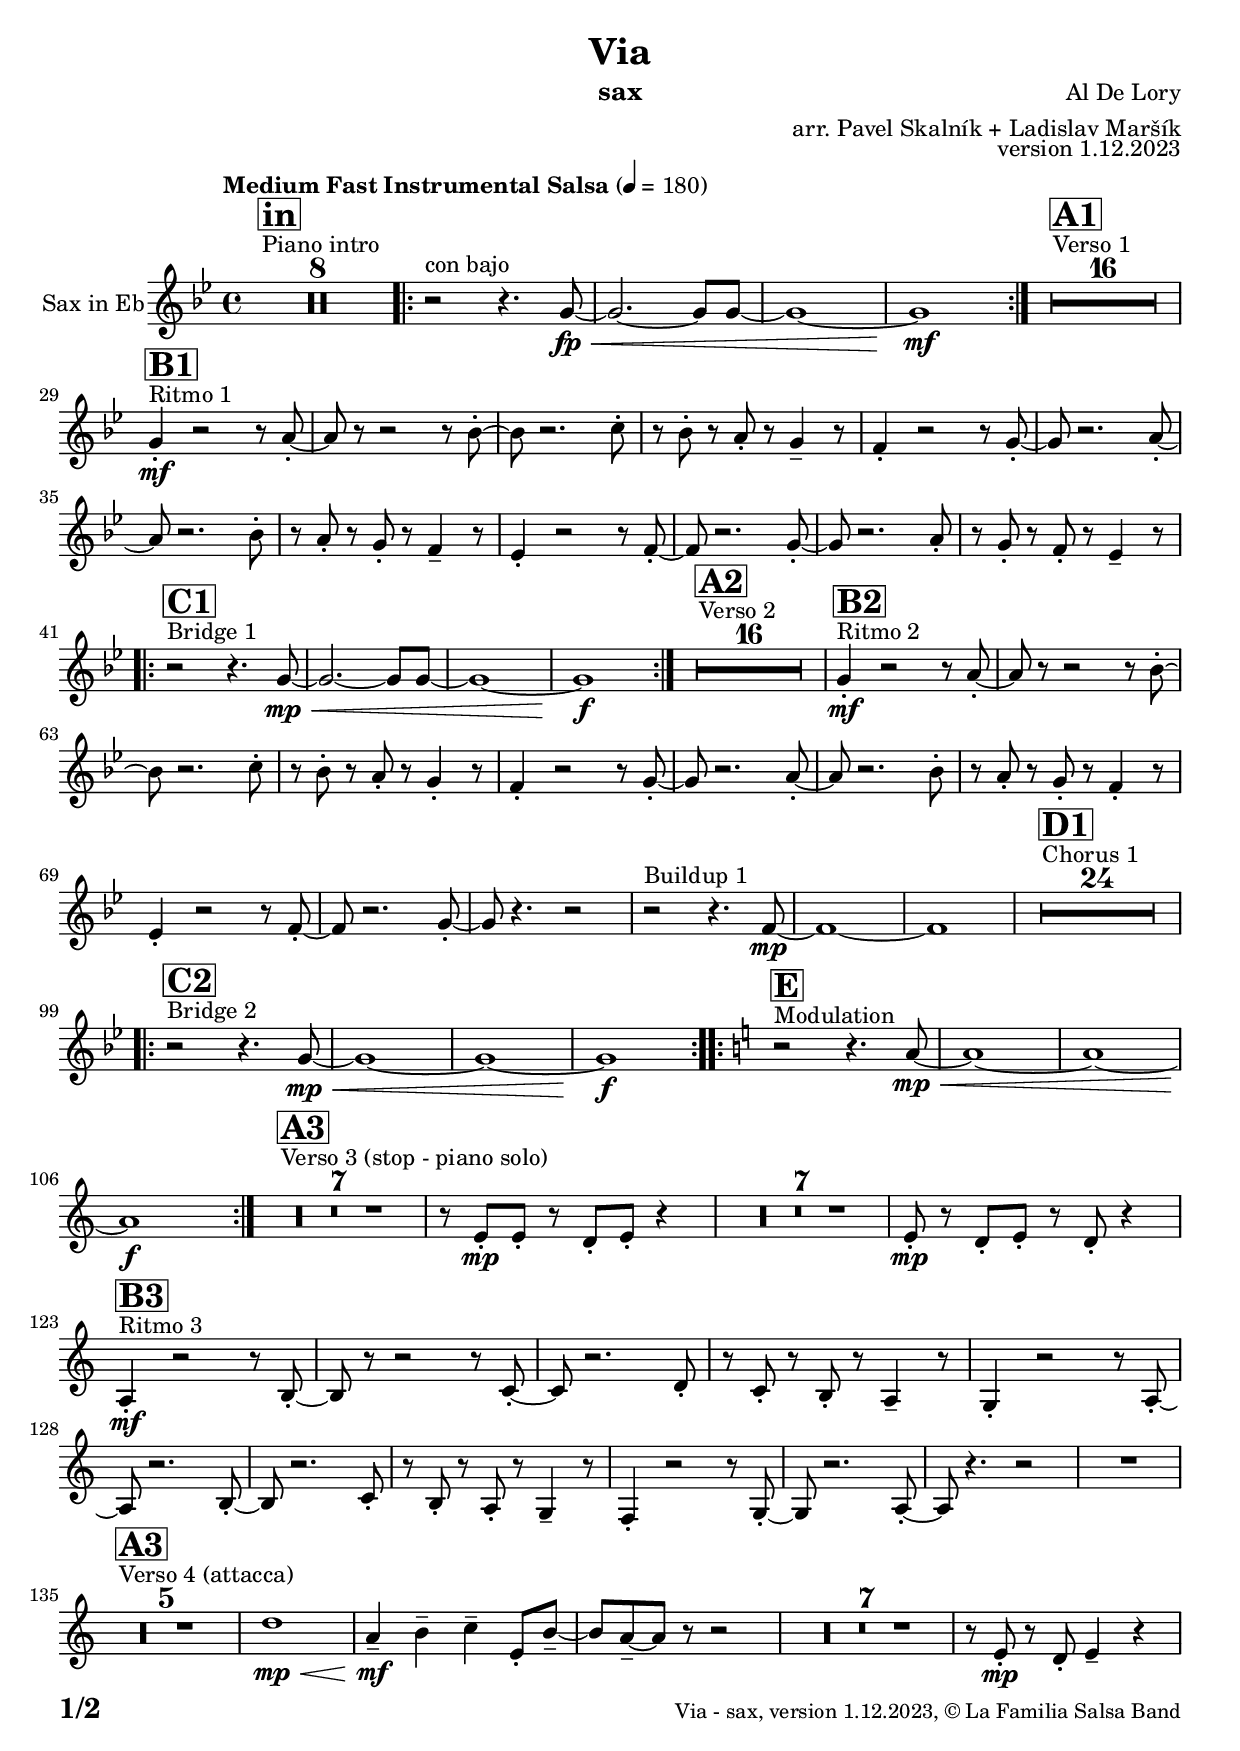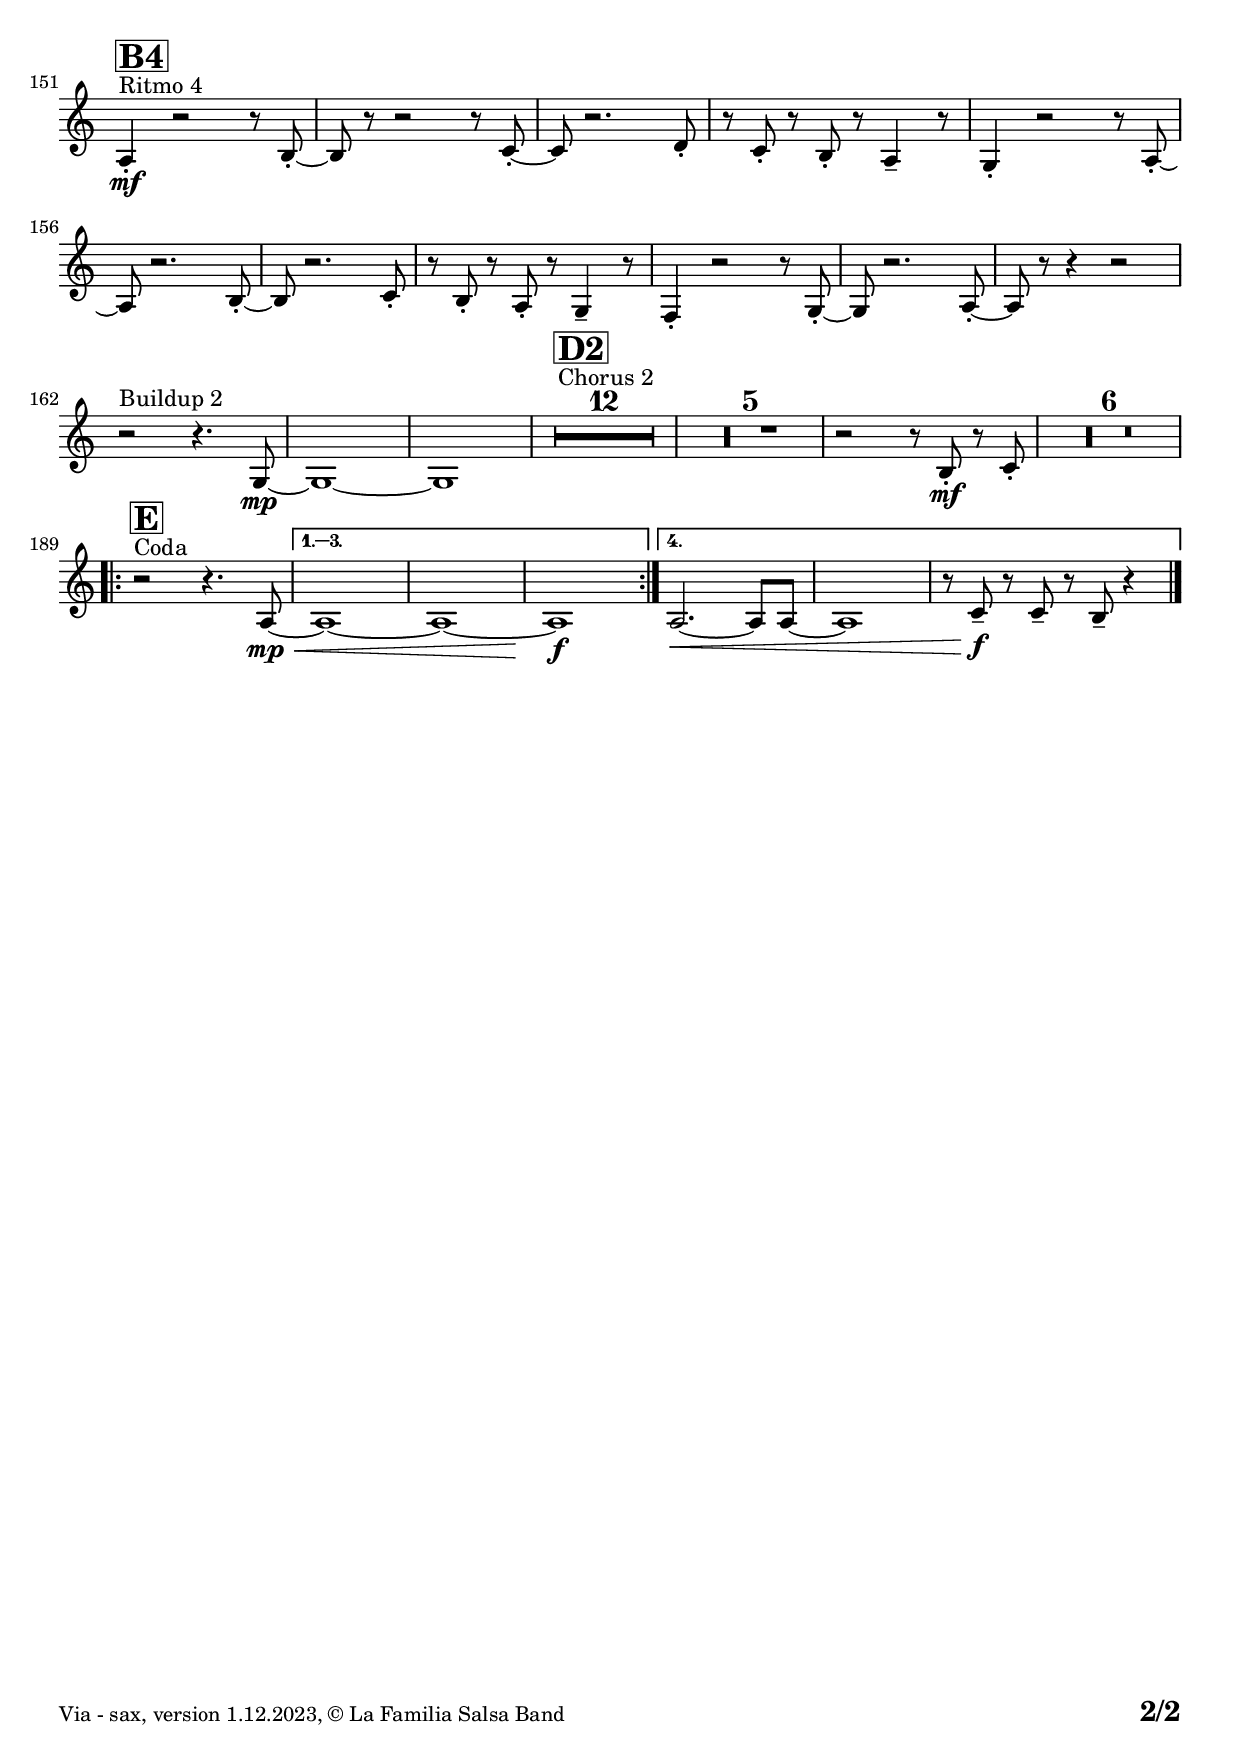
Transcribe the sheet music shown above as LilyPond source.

\version "2.24.0"

% Sheet revision 2022_09

\header {
  title = "Via"
  instrument = "sax"
  composer = "Al De Lory"
  arranger = "arr. Pavel Skalník + Ladislav Maršík"
  opus = "version 1.12.2023"
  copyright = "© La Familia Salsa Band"
}

inst =
#(define-music-function
  (string)
  (string?)
  #{ <>^\markup \abs-fontsize #16 \bold \box #string #})

makePercent = #(define-music-function (note) (ly:music?)
                 (make-music 'PercentEvent 'length (ly:music-length note)))

#(define (test-stencil grob text)
   (let* ((orig (ly:grob-original grob))
          (siblings (ly:spanner-broken-into orig)) ; have we been split?
          (refp (ly:grob-system grob))
          (left-bound (ly:spanner-bound grob LEFT))
          (right-bound (ly:spanner-bound grob RIGHT))
          (elts-L (ly:grob-array->list (ly:grob-object left-bound 'elements)))
          (elts-R (ly:grob-array->list (ly:grob-object right-bound 'elements)))
          (break-alignment-L
           (filter
            (lambda (elt) (grob::has-interface elt 'break-alignment-interface))
            elts-L))
          (break-alignment-R
           (filter
            (lambda (elt) (grob::has-interface elt 'break-alignment-interface))
            elts-R))
          (break-alignment-L-ext (ly:grob-extent (car break-alignment-L) refp X))
          (break-alignment-R-ext (ly:grob-extent (car break-alignment-R) refp X))
          (num
           (markup text))
          (num
           (if (or (null? siblings)
                   (eq? grob (car siblings)))
               num
               (make-parenthesize-markup num)))
          (num (grob-interpret-markup grob num))
          (num-stil-ext-X (ly:stencil-extent num X))
          (num-stil-ext-Y (ly:stencil-extent num Y))
          (num (ly:stencil-aligned-to num X CENTER))
          (num
           (ly:stencil-translate-axis
            num
            (+ (interval-length break-alignment-L-ext)
               (* 0.5
                  (- (car break-alignment-R-ext)
                     (cdr break-alignment-L-ext))))
            X))
          (bracket-L
           (markup
            #:path
            0.1 ; line-thickness
            `((moveto 0.5 ,(* 0.5 (interval-length num-stil-ext-Y)))
              (lineto ,(* 0.5
                          (- (car break-alignment-R-ext)
                             (cdr break-alignment-L-ext)
                             (interval-length num-stil-ext-X)))
                      ,(* 0.5 (interval-length num-stil-ext-Y)))
              (closepath)
              (rlineto 0.0
                       ,(if (or (null? siblings) (eq? grob (car siblings)))
                            -1.0 0.0)))))
          (bracket-R
           (markup
            #:path
            0.1
            `((moveto ,(* 0.5
                          (- (car break-alignment-R-ext)
                             (cdr break-alignment-L-ext)
                             (interval-length num-stil-ext-X)))
                      ,(* 0.5 (interval-length num-stil-ext-Y)))
              (lineto 0.5
                      ,(* 0.5 (interval-length num-stil-ext-Y)))
              (closepath)
              (rlineto 0.0
                       ,(if (or (null? siblings) (eq? grob (last siblings)))
                            -1.0 0.0)))))
          (bracket-L (grob-interpret-markup grob bracket-L))
          (bracket-R (grob-interpret-markup grob bracket-R))
          (num (ly:stencil-combine-at-edge num X LEFT bracket-L 0.4))
          (num (ly:stencil-combine-at-edge num X RIGHT bracket-R 0.4)))
     num))

#(define-public (Measure_attached_spanner_engraver context)
   (let ((span '())
         (finished '())
         (event-start '())
         (event-stop '()))
     (make-engraver
      (listeners ((measure-counter-event engraver event)
                  (if (= START (ly:event-property event 'span-direction))
                      (set! event-start event)
                      (set! event-stop event))))
      ((process-music trans)
       (if (ly:stream-event? event-stop)
           (if (null? span)
               (ly:warning "You're trying to end a measure-attached spanner but you haven't started one.")
               (begin (set! finished span)
                 (ly:engraver-announce-end-grob trans finished event-start)
                 (set! span '())
                 (set! event-stop '()))))
       (if (ly:stream-event? event-start)
           (begin (set! span (ly:engraver-make-grob trans 'MeasureCounter event-start))
             (set! event-start '()))))
      ((stop-translation-timestep trans)
       (if (and (ly:spanner? span)
                (null? (ly:spanner-bound span LEFT))
                (moment<=? (ly:context-property context 'measurePosition) ZERO-MOMENT))
           (ly:spanner-set-bound! span LEFT
                                  (ly:context-property context 'currentCommandColumn)))
       (if (and (ly:spanner? finished)
                (moment<=? (ly:context-property context 'measurePosition) ZERO-MOMENT))
           (begin
            (if (null? (ly:spanner-bound finished RIGHT))
                (ly:spanner-set-bound! finished RIGHT
                                       (ly:context-property context 'currentCommandColumn)))
            (set! finished '())
            (set! event-start '())
            (set! event-stop '()))))
      ((finalize trans)
       (if (ly:spanner? finished)
           (begin
            (if (null? (ly:spanner-bound finished RIGHT))
                (set! (ly:spanner-bound finished RIGHT)
                      (ly:context-property context 'currentCommandColumn)))
            (set! finished '())))
       (if (ly:spanner? span)
           (begin
            (ly:warning "I think there's a dangling measure-attached spanner :-(")
            (ly:grob-suicide! span)
            (set! span '())))))))

\layout {
  \context {
    \Staff
    \consists #Measure_attached_spanner_engraver
    \override MeasureCounter.font-encoding = #'latin1
    \override MeasureCounter.font-size = 0
    \override MeasureCounter.outside-staff-padding = 2
    \override MeasureCounter.outside-staff-horizontal-padding = #0
  }
}

repeatBracket = #(define-music-function
                  (parser location N note)
                  (number? ly:music?)
                  #{
                    \override Staff.MeasureCounter.stencil =
                    #(lambda (grob) (test-stencil grob #{ #(string-append(number->string N) "x") #} ))
                    \startMeasureCount
                    \repeat volta #N { $note }
                    \stopMeasureCount
                  #}
                  )

Sax = \new Voice
%\transpose c a'
\relative c'' {
  \set Staff.instrumentName = \markup {
    \center-align { "Sax in Eb" }
  }
  \set Staff.midiInstrument = "Trombone"
  \set Staff.midiMaximumVolume = #1.0

  \key g \minor
  \time 4/4
  \tempo "Medium Fast Instrumental Salsa" 4 = 180

  s1*0
  ^\markup { "Piano intro" }
  \inst "in"
  R1*8
  
  \repeat volta 2 { r2 ^\markup { "con bajo" } r4.g8 \fp \< ~|g2.~g8g8~|g1~|g1 \mf }
  s1*0
  ^\markup { "Verso 1" }
  \inst "A1"
  R1*16 \break
  
    s1*0
  ^\markup { "Ritmo 1" }
  \inst "B1"
  g4  -. \mf r2r8a8 -. ~| a8 r8r2r8bes8 -. ~| bes8 r2.c8 -. | r8bes8 -. r8a8 -. r8g4 -- r8|
  f4 -. r2r8g8 -. ~| g8 r2.a8 -. ~| a8 r2.bes8 -. | r8a8 -. r8g8 -. r8f4 -- r8|
  es4 -. r2r8f8 -. ~| f8 r2.g8 -. ~| g8 r2.a8 -. | r8g8 -. r8f8 -. r8es4 -- r8| \break 

   s1*0
  ^\markup { "Bridge 1" }
  \inst "C1"
  \repeat volta 2 { r2 r4.g8 \mp \< ~|g2.~g8g8~|g1~|g1 \f }

  s1*0
  ^\markup { "Verso 2" }
  \inst "A2"
  R1*16 
  
    s1*0
  ^\markup { "Ritmo 2" }
  \inst "B2"
  g4 \mf -. r2r8a8 -. ~| a8 r8r2r8bes8 -. ~| bes8 r2.c8 -. | r8bes8 -. r8a8 -. r8g4 -. r8|
  f4 -. r2r8g8 -. ~| g8 r2.a8 -. ~| a8 r2.bes8 -. | r8a8 -. r8g8 -. r8f4 -. r8|
  es4 -. r2r8f8 -. ~| f8 r2.g8 -. ~| g8 r4. r2 | r2  ^\markup { "Buildup 1" } r4. f8 \mp ~|f1~|f1
  s1*0 
  ^\markup { "Chorus 1" }
  \inst "D1"
  R1*24 \break
  s1*0 
  ^\markup { "Bridge 2" }
  \inst "C2"
  \repeat volta 2 { r2 r4.g8 \mp \< ~|g1~|g1~|g1 \f }
  s1*0 
  ^\markup { "Modulation" }
  \key a \minor
  \inst "E"
  \repeat volta 2 { r2 r4.a8~\mp \< |a1~|a1~|a1 \f }
  
    s1*0 
  ^\markup { "Verso 3 (stop - piano solo)" }
  \inst "A3"
  R1*7
  r8e8 -. \mp e8 -. r8d8 -. e8 -. r4| R1*7| e8 \mp -. r8d8 -. e8 -. r8d8 -. r4| \break
  
    s1*0
  ^\markup { "Ritmo 3" }
  \inst "B3"
  a4 \mf -. r2r8b8 -. ~| b8r8r2r8c8 -. ~| c8 r2.d8 -. | r8c8 -. r8b8 -. r8a4 -- r8|
  g4 -. r2r8a8 -. ~| a8r2.b8 -. ~| b8 r2.c8 -. | r8b8 -. r8a8 -. r8g4 -- r8|
  f4 -. r2r8g8 -. ~| g8r2.a8 -. ~| a8 r4. r2 |
  R1 | \break
  s1*0 
  ^\markup { "Verso 4 (attacca)" }
  \inst "A3"
  R1*5
  d'1  \mp \< |a4 \mf -- b4 -- c4 -- e,8 -. b'8 --~  |b8 a8-- ~ a8 r8 r2|
  R1*7|
  r8e8 \mp -. r8d8 -. e4 -- r4 | \break
  
     s1*0
  ^\markup { "Ritmo 4" }
  \inst "B4"
  a,4 \mf -. r2r8b8 -. ~| b8r8r2r8c8 -. ~| c8 r2.d8 -. | r8c8 -. r8b8 -. r8a4 -- r8|
  g4 -. r2r8a8 -. ~| a8r2.b8 -. ~| b8 r2.c8 -. | r8b8 -. r8a8 -. r8g4 -- r8|
  f4 -. r2r8g8 -. ~| g8r2.a8 -. ~| a8 r8 r4 r2| \break
  
  r2 ^\markup { "Buildup 2" }  r4.g8 \mp ~ |g1 ~|g1|
  s1*0 
  ^\markup { "Chorus 2" }
  \inst "D2"
  R1*12
  R1 * 5
  r2r8b8\mf -. r8c8 -.  |
  R1*6| \break
  
  s1*0 
  ^\markup { "Coda" }
  \inst "E"

  \repeat volta 4 {
    
    r2 r4.a8~ \mp \< |
    
    \alternative {
      {
    a1~|a1~|a1 \f
      } 
      {
        a2. \< ~a8a8~|a1 |r8c8 \f -- r8c8 -- r8b8 --r4|
      }
    }
  }

  \label #'lastPage
  \bar "|."
}

\score {
  \compressMMRests \new Staff \with {
    \consists "Volta_engraver"
  }
  {
    \Sax
  }
  \layout {
    \context {
      \Score
      \remove "Volta_engraver"
    }
  }
}

\score {
  \unfoldRepeats {
    %\transpose a c
    \Sax
  }
  \midi { } 
}

\paper {
  system-system-spacing =
  #'((basic-distance . 14)
     (minimum-distance . 10)
     (padding . 1)
     (stretchability . 60))
  between-system-padding = #2
  bottom-margin = 5\mm

  print-page-number = ##t
  print-first-page-number = ##t
  oddHeaderMarkup = \markup \fill-line { " " }
  evenHeaderMarkup = \markup \fill-line { " " }
  oddFooterMarkup = \markup {
    \fill-line {
      \bold \fontsize #2
      \concat { \fromproperty #'page:page-number-string "/" \page-ref #'lastPage "0" "?" }

      \fontsize #-1
      \concat { \fromproperty #'header:title " - " \fromproperty #'header:instrument ", " \fromproperty #'header:opus ", " \fromproperty #'header:copyright }
    }
  }
  evenFooterMarkup = \markup {
    \fill-line {
      \fontsize #-1
      \concat { \fromproperty #'header:title " - " \fromproperty #'header:instrument ", " \fromproperty #'header:opus ", " \fromproperty #'header:copyright }

      \bold \fontsize #2
      \concat { \fromproperty #'page:page-number-string "/" \page-ref #'lastPage "0" "?" }
    }
  }
}